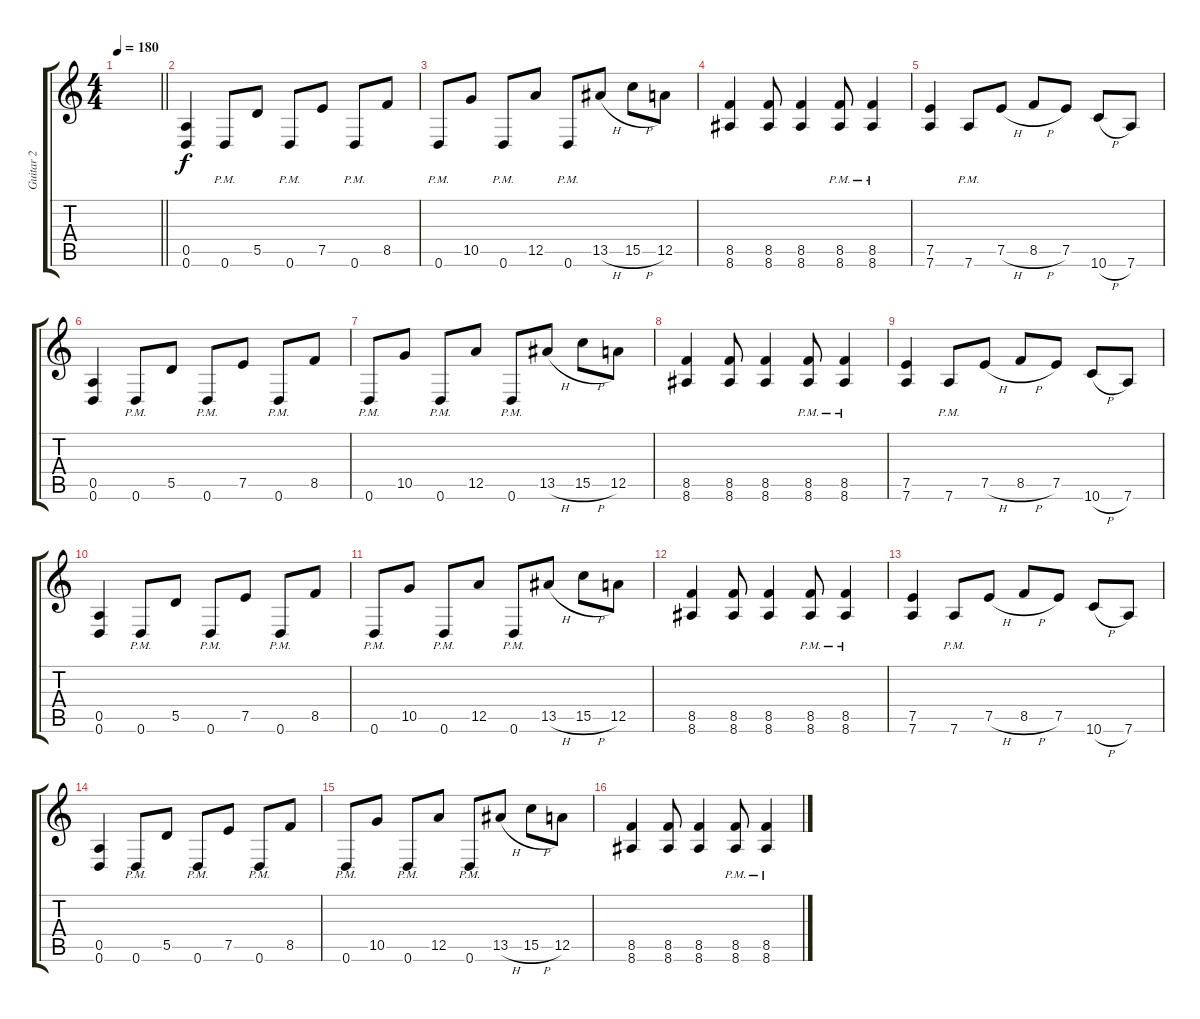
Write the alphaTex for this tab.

\track ("Guitar 2" "Guitar 2") {instrument distortionguitar}
\staff {score tabs}
\tuning (E4 B3 G3 D3 A2 D2) {hide}
\ts (4 4)
\tempo 180
\clef g2
\barLineRight lightlight
\ks c
|
\section ("" "")
(0.5 0.6).4 0.6{pm}.8 5.5.8 0.6{pm}.8 7.5.8 0.6{pm}.8 8.5.8 |
0.6{pm}.8 10.5.8 0.6{pm}.8 12.5.8 0.6{pm}.8 13.5{h}.8 15.5{h}.8 12.5.8 |
(8.5 8.6).4 (8.5 8.6).8 (8.5 8.6).4 (8.5{pm} 8.6{pm}).8 (8.5{pm} 8.6{pm}).4 |
(7.5 7.6).4 7.6{pm}.8 7.5{h}.8 8.5{h}.8 7.5.8 10.6{h}.8 7.6.8 |
(0.5 0.6).4 0.6{pm}.8 5.5.8 0.6{pm}.8 7.5.8 0.6{pm}.8 8.5.8 |
0.6{pm}.8 10.5.8 0.6{pm}.8 12.5.8 0.6{pm}.8 13.5{h}.8 15.5{h}.8 12.5.8 |
(8.5 8.6).4 (8.5 8.6).8 (8.5 8.6).4 (8.5{pm} 8.6{pm}).8 (8.5{pm} 8.6{pm}).4 |
(7.5 7.6).4 7.6{pm}.8 7.5{h}.8 8.5{h}.8 7.5.8 10.6{h}.8 7.6.8 |
(0.5 0.6).4 0.6{pm}.8 5.5.8 0.6{pm}.8 7.5.8 0.6{pm}.8 8.5.8 |
0.6{pm}.8 10.5.8 0.6{pm}.8 12.5.8 0.6{pm}.8 13.5{h}.8 15.5{h}.8 12.5.8 |
(8.5 8.6).4 (8.5 8.6).8 (8.5 8.6).4 (8.5{pm} 8.6{pm}).8 (8.5{pm} 8.6{pm}).4 |
(7.5 7.6).4 7.6{pm}.8 7.5{h}.8 8.5{h}.8 7.5.8 10.6{h}.8 7.6.8 |
(0.5 0.6).4 0.6{pm}.8 5.5.8 0.6{pm}.8 7.5.8 0.6{pm}.8 8.5.8 |
0.6{pm}.8 10.5.8 0.6{pm}.8 12.5.8 0.6{pm}.8 13.5{h}.8 15.5{h}.8 12.5.8 |
(8.5 8.6).4 (8.5 8.6).8 (8.5 8.6).4 (8.5{pm} 8.6{pm}).8 (8.5{pm} 8.6{pm}).4
